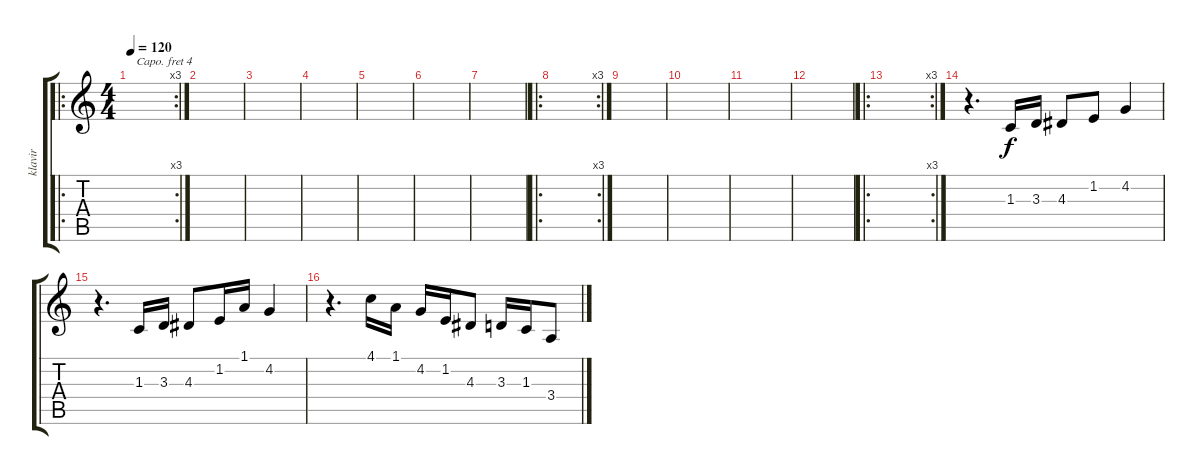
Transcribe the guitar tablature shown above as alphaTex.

\track ("klavir" "klavir") {instrument brightacousticpiano}
\staff {score tabs}
\capo 4
\tuning (E4 B3 G3 D3 A2 E2) {hide}
\ro
\rc 3
\ts (4 4)
\tempo 120
\clef g2
\ks c
|
|
|
|
|
|
|
\ro
\rc 3
|
|
|
|
|
\ro
\rc 3
|
r.4{d} 1.3.16 3.3.16 4.3.8 1.2.8 4.2.4 |
r.4{d} 1.3.16 3.3.16 4.3.8 1.2.16 1.1.16 4.2.4 |
r.4{d} 4.1.16 1.1.16 4.2.16 1.2.16 4.3.8 3.3.16 1.3.16 3.4.8
